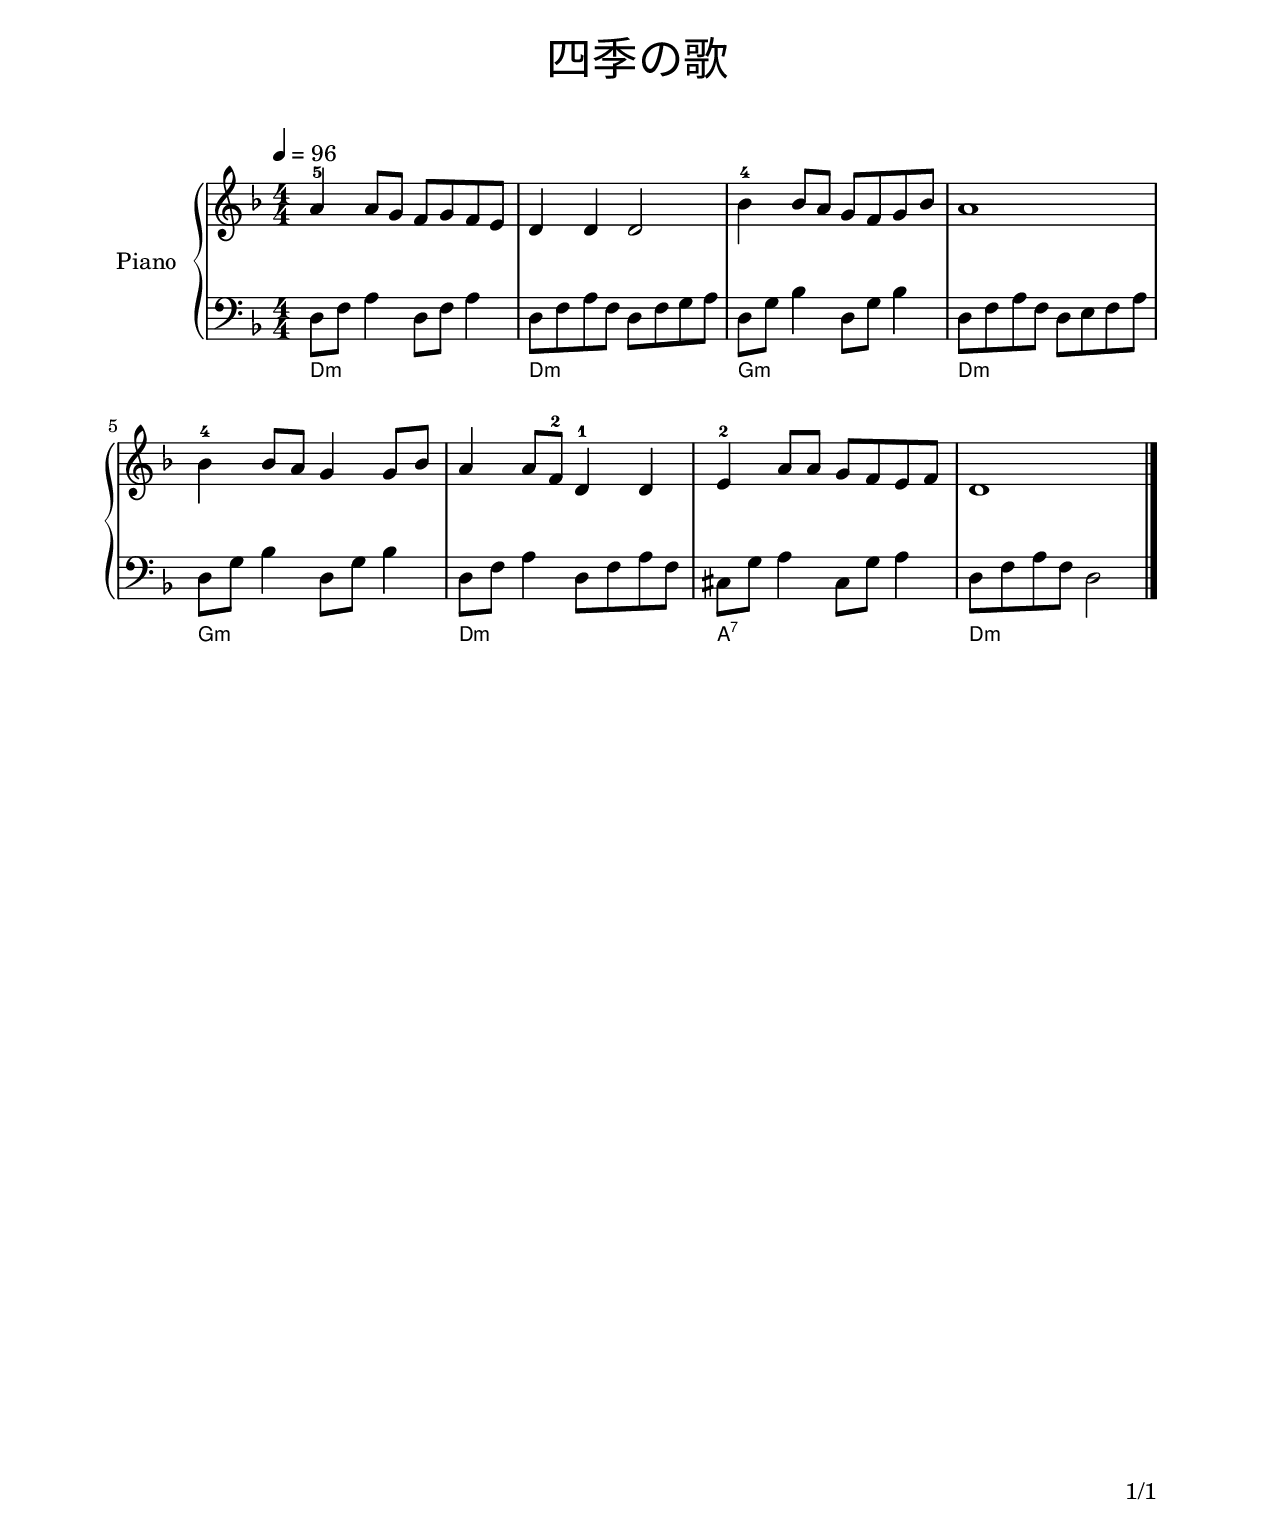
\version "2.24.3"
\include "../settings.v1.ly"

\header {
  title = \markup \override #'((font-name . "FangSong")(font-size . 6)) "四季の歌"
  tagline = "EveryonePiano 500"
}

\paper {
  total-page = 1
}

\markup \vspace #1.25

Aseven = { cs8 g8 a4    }
Dmi    = { d8  f8 a4    }
Dmii   = { d8  f8 a8 f8 }
Gm     = { d8  g8 bf4   }

\score {
  \new PianoStaff \with {
    instrumentName = "Piano"
  } <<
    \new Staff {
      \tempo 4 = 96
      \clef treble
      \key f \major
      \time 4/4
      
      a'4^5  a'8  g'8 f'8 g'8 f'8 e'8  | d'4 d'4       d'2       | bf'4^4 bf'8 a'8 g'8 f'8 g'8 bf'8 | a'1 | \break
      bf'4^4 bf'8 a'8 g'4     g'8 bf'8 | a'4 a'8 f'8^2 d'4^1 d'4 | e'4^2  a'8  a'8 g'8 f'8 e'8 f'8  | d'1 | \bar "|."
    }
    \new Staff {
      \clef bass
      \key f \major
      \time 4/4
      
      \Dmi \Dmi | \Dmii d8 f8 g8 a8 | \Gm     \Gm     | \Dmii d8 e8 f8 a8 |
      \Gm  \Gm  | \Dmi  \Dmii       | \Aseven \Aseven | \Dmii d2          |
    }
    \chords {
      d1:m | d1:m | g1:m | d1:m |
      g1:m | d1:m | a1:7 | d1:m |
    }
  >>
  \layout {}
  \midi {}
}
